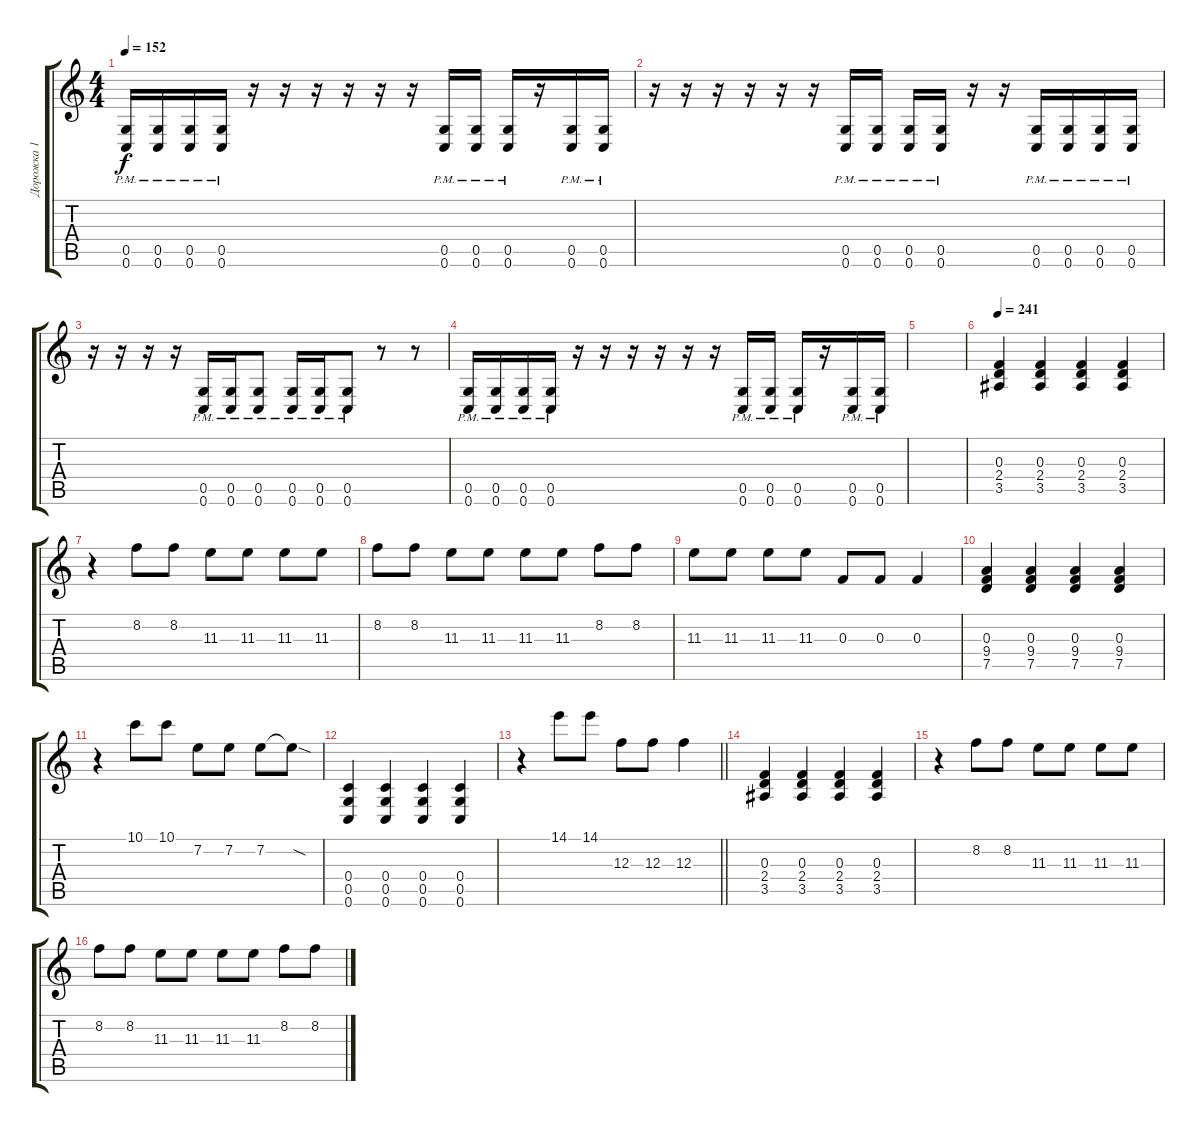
\track ("Дорожка 1" "Дорожка 1") {instrument distortionguitar}
\staff {score tabs}
\tuning (D4 A3 F3 C3 G2 C2) {hide}
\ts (4 4)
\tempo 152
\clef g2
\ks c
(0.5{pm} 0.6{pm}).16{dy f} (0.5{pm} 0.6{pm}).16 (0.5{pm} 0.6{pm}).16 (0.5{pm} 0.6{pm}).16 r.16 r.16 r.16 r.16 r.16 r.16 (0.5{pm} 0.6{pm}).16 (0.5{pm} 0.6{pm}).16 (0.5{pm} 0.6{pm}).16 r.16 (0.5{pm} 0.6{pm}).16 (0.5{pm} 0.6{pm}).16 |
r.16 r.16 r.16 r.16 r.16 r.16 (0.5{pm} 0.6{pm}).16 (0.5{pm} 0.6{pm}).16 (0.5{pm} 0.6{pm}).16 (0.5{pm} 0.6{pm}).16 r.16 r.16 (0.5{pm} 0.6{pm}).16 (0.5{pm} 0.6{pm}).16 (0.5{pm} 0.6{pm}).16 (0.5{pm} 0.6{pm}).16 |
r.16 r.16 r.16 r.16 (0.5{pm} 0.6{pm}).16 (0.5{pm} 0.6{pm}).16 (0.5{pm} 0.6{pm}).8 (0.5{pm} 0.6{pm}).16 (0.5{pm} 0.6{pm}).16 (0.5{pm} 0.6{pm}).8 r.8 r.8 |
(0.5{pm} 0.6{pm}).16 (0.5{pm} 0.6{pm}).16 (0.5{pm} 0.6{pm}).16 (0.5{pm} 0.6{pm}).16 r.16 r.16 r.16 r.16 r.16 r.16 (0.5{pm} 0.6{pm}).16 (0.5{pm} 0.6{pm}).16 (0.5{pm} 0.6{pm}).16 r.16 (0.5{pm} 0.6{pm}).16 (0.5{pm} 0.6{pm}).16 |
|
\tempo 241
(0.3 2.4 3.5).4{volume 11 balance 2 instrument distortionguitar} (0.3 2.4 3.5).4 (0.3 2.4 3.5).4 (0.3 2.4 3.5).4 |
r.4 8.2.8 8.2.8 11.3.8 11.3.8 11.3.8 11.3.8 |
8.2.8 8.2.8 11.3.8 11.3.8 11.3.8 11.3.8 8.2.8 8.2.8 |
11.3.8 11.3.8 11.3.8 11.3.8 0.3.8 0.3.8 0.3.4 |
(0.3 9.4 7.5).4 (0.3 9.4 7.5).4 (0.3 9.4 7.5).4 (0.3 9.4 7.5).4 |
r.4 10.1.8 10.1.8 7.2.8 7.2.8 7.2.8 7.2{sod t}.8 |
(0.4 0.5 0.6).4 (0.4 0.5 0.6).4 (0.4 0.5 0.6).4 (0.4 0.5 0.6).4 |
\barLineRight lightlight
r.4 14.1.8 14.1.8 12.3.8 12.3.8 12.3.4 |
(0.3 2.4 3.5).4 (0.3 2.4 3.5).4 (0.3 2.4 3.5).4 (0.3 2.4 3.5).4 |
r.4 8.2.8 8.2.8 11.3.8 11.3.8 11.3.8 11.3.8 |
8.2.8 8.2.8 11.3.8 11.3.8 11.3.8 11.3.8 8.2.8 8.2.8
